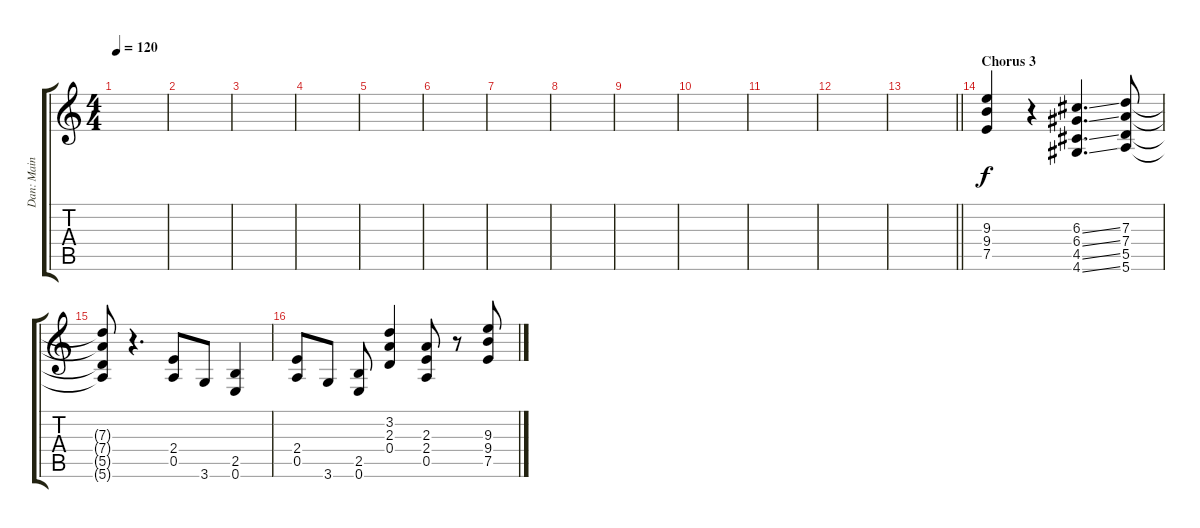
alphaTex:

\track ("Dan: Main Guitar" "Dan: Main ") {instrument distortionguitar}
\staff {score tabs}
\tuning (E4 B3 G3 D3 A2 E2) {hide}
\ts (4 4)
\tempo 120
\clef g2
\ks c
|
|
|
|
|
|
|
|
|
|
|
|
\barLineRight lightlight
|
\section ("" "Chorus 3")
(9.3 9.4 7.5).4 r.4 (6.3{ss} 6.4{ss} 4.5{ss} 4.6{ss}).4{d} (7.3 7.4 5.5 5.6).8 |
(7.3{t} 7.4{t} 5.5{t} 5.6{t}).8 r.4{d} (2.4 0.5).8 3.6.8 (2.5 0.6).4 |
(2.4 0.5).8 3.6.8 (2.5 0.6).8 (3.2 2.3 0.4).4 (2.3 2.4 0.5).8 r.8 (9.3 9.4 7.5).8
